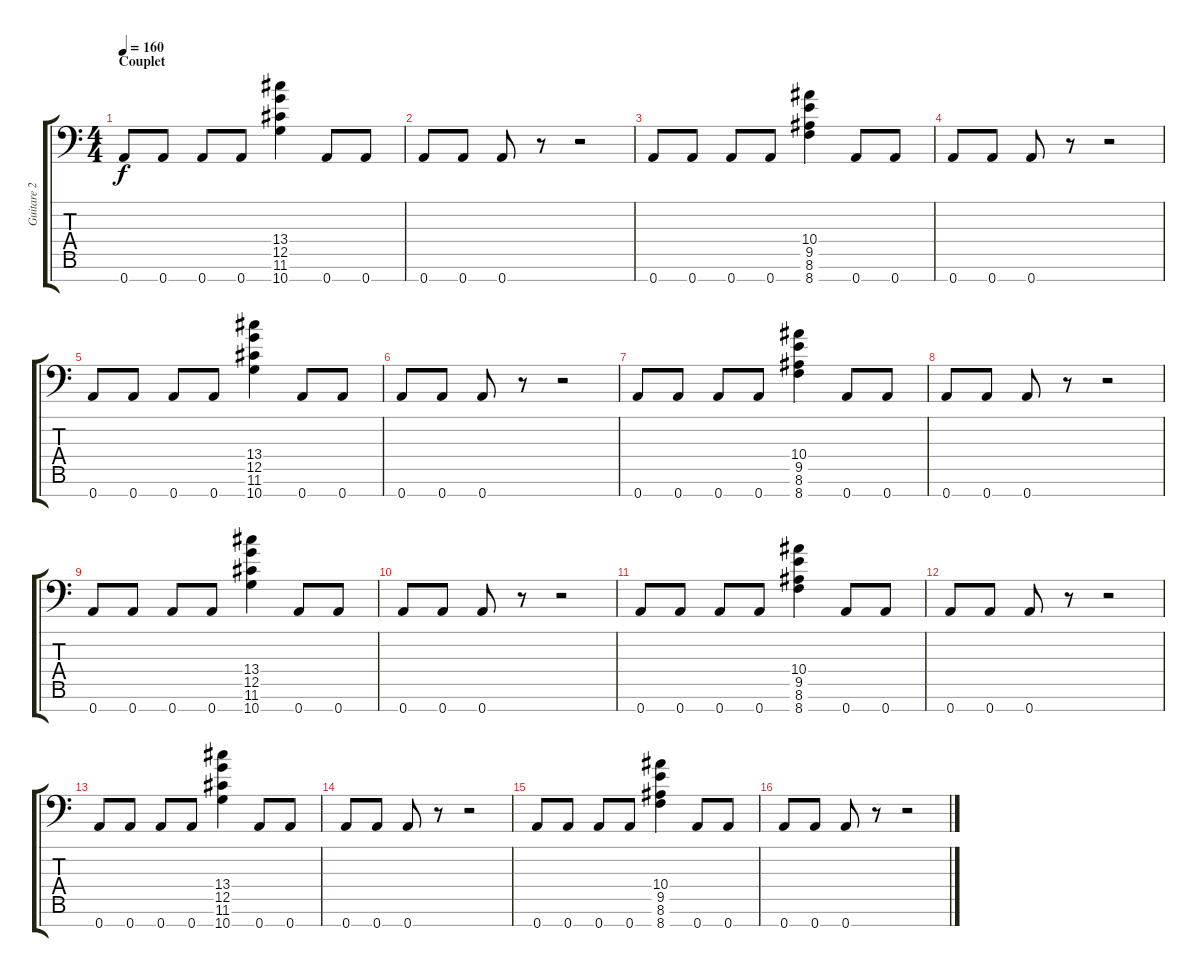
\track ("Guitare 2" "Guitare 2") {instrument distortionguitar}
\staff {score tabs}
\tuning (D4 A3 F3 C3 G2 D2 A1) {hide}
\ts (4 4)
\section ("" "Couplet")
\tempo 160
\clef f4
\ks c
0.7.8{dy f} 0.7.8 0.7.8 0.7.8 (13.4 12.5 11.6 10.7).4 0.7.8 0.7.8 |
0.7.8 0.7.8 0.7.8 r.8 r.2 |
0.7.8 0.7.8 0.7.8 0.7.8 (10.4 9.5 8.6 8.7).4 0.7.8 0.7.8 |
0.7.8 0.7.8 0.7.8 r.8 r.2 |
0.7.8 0.7.8 0.7.8 0.7.8 (13.4 12.5 11.6 10.7).4 0.7.8 0.7.8 |
0.7.8 0.7.8 0.7.8 r.8 r.2 |
0.7.8 0.7.8 0.7.8 0.7.8 (10.4 9.5 8.6 8.7).4 0.7.8 0.7.8 |
0.7.8 0.7.8 0.7.8 r.8 r.2 |
0.7.8 0.7.8 0.7.8 0.7.8 (13.4 12.5 11.6 10.7).4 0.7.8 0.7.8 |
0.7.8 0.7.8 0.7.8 r.8 r.2 |
0.7.8 0.7.8 0.7.8 0.7.8 (10.4 9.5 8.6 8.7).4 0.7.8 0.7.8 |
0.7.8 0.7.8 0.7.8 r.8 r.2 |
0.7.8 0.7.8 0.7.8 0.7.8 (13.4 12.5 11.6 10.7).4 0.7.8 0.7.8 |
0.7.8 0.7.8 0.7.8 r.8 r.2 |
0.7.8 0.7.8 0.7.8 0.7.8 (10.4 9.5 8.6 8.7).4 0.7.8 0.7.8 |
0.7.8 0.7.8 0.7.8 r.8 r.2
